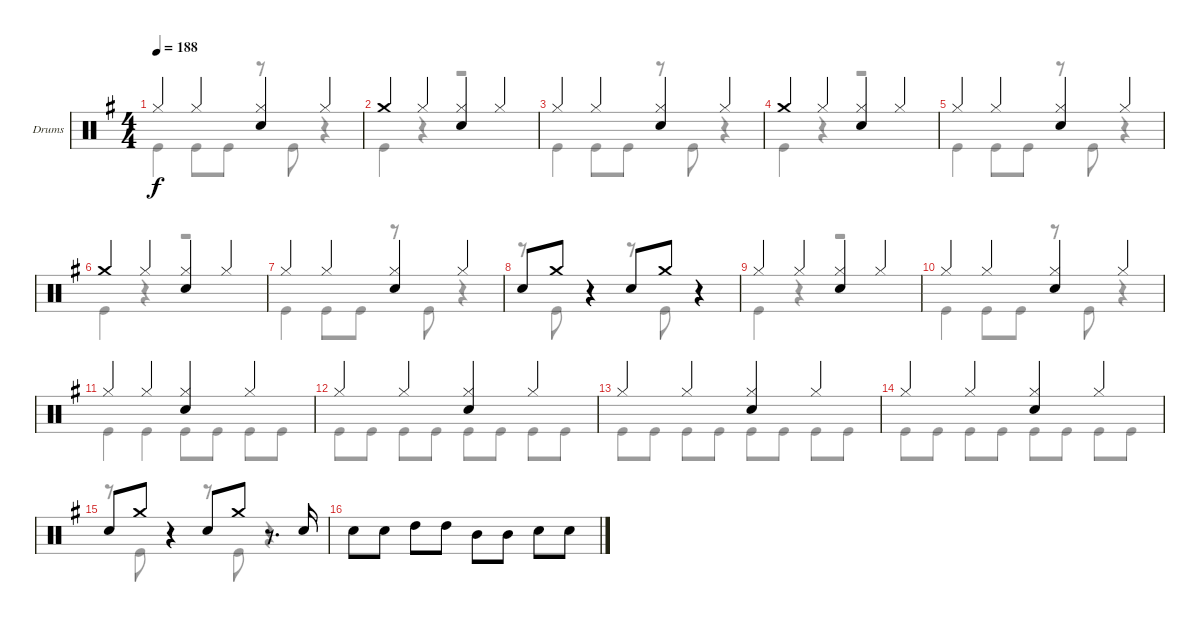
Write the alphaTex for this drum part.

\defaultSystemsLayout 4
\bracketExtendMode groupsimilarinstruments
\firstSystemTrackNameOrientation horizontal
\otherSystemsTrackNameOrientation horizontal
\track ("Lars" "Drums") {instrument percussion}
\staff {score}
\articulation defaults
\voice
\ts (4 4)
\tempo 188
\clef neutral
\ks eminor "Hi-Hat (closed)".4{dy f} "Hi-Hat (closed)".4
("Hi-Hat (closed)" "Snare (hit) 2").4 "Hi-Hat (closed)".4 |
"Crash medium (hit)".4 "Hi-Hat (closed)".4 ("Hi-Hat (closed)" "Snare (hit) 2").4 "Hi-Hat (closed)".4 |
"Hi-Hat (closed)".4 "Hi-Hat (closed)".4 ("Hi-Hat (closed)" "Snare (hit) 2").4 "Hi-Hat (closed)".4 |
"Crash medium (hit)".4 "Hi-Hat (closed)".4 ("Hi-Hat (closed)" "Snare (hit) 2").4 "Hi-Hat (closed)".4 |
"Hi-Hat (closed)".4 "Hi-Hat (closed)".4 ("Hi-Hat (closed)" "Snare (hit) 2").4 "Hi-Hat (closed)".4 |
"Crash medium (hit)".4 "Hi-Hat (closed)".4 ("Hi-Hat (closed)" "Snare (hit) 2").4 "Hi-Hat (closed)".4 |
"Hi-Hat (closed)".4 "Hi-Hat (closed)".4 ("Hi-Hat (closed)" "Snare (hit) 2").4 "Hi-Hat (closed)".4 |
"Snare (hit) 2".8 "Crash medium (hit)".8 r.4 "Snare (hit) 2".8 "Crash medium (hit)".8 r.4 |
"Hi-Hat (closed)".4 "Hi-Hat (closed)".4 ("Hi-Hat (closed)" "Snare (hit) 2").4 "Hi-Hat (closed)".4 |
"Hi-Hat (closed)".4 "Hi-Hat (closed)".4 ("Hi-Hat (closed)" "Snare (hit) 2").4 "Hi-Hat (closed)".4 |
"Hi-Hat (closed)".4 "Hi-Hat (closed)".4 ("Hi-Hat (closed)" "Snare (hit) 2").4 "Hi-Hat (closed)".4 |
"Hi-Hat (closed)".4 "Hi-Hat (closed)".4 ("Hi-Hat (closed)" "Snare (hit) 2").4 "Hi-Hat (closed)".4 |
"Hi-Hat (closed)".4 "Hi-Hat (closed)".4 ("Hi-Hat (closed)" "Snare (hit) 2").4 "Hi-Hat (closed)".4 |
"Hi-Hat (closed)".4 "Hi-Hat (closed)".4 ("Hi-Hat (closed)" "Snare (hit) 2").4 "Hi-Hat (closed)".4 |
"Snare (hit) 2".8 "Crash medium (hit)".8 r.4 "Snare (hit) 2".8 "Crash medium (hit)".8{beam split} r.8{d beam split} "Snare (hit) 2".16 |
"Snare (hit) 2".8 "Snare (hit) 2".8 "High Tom (hit)".8 "High Tom (hit)".8 "Mid Tom (hit)".8 "Mid Tom (hit)".8 "Snare (hit) 2".8 "Snare (hit) 2".8
\voice
\clef neutral
\ottava regular
\simile none
\ks eminor "Kick (hit)".4{dy f} "Kick (hit)".8 "Kick (hit)".8
r.8 "Kick (hit)".8 r.4 |
"Kick (hit)".4 r.4 r.2 |
"Kick (hit)".4 "Kick (hit)".8 "Kick (hit)".8 r.8 "Kick (hit)".8 r.4 |
"Kick (hit)".4 r.4 r.2 |
"Kick (hit)".4 "Kick (hit)".8 "Kick (hit)".8 r.8 "Kick (hit)".8 r.4 |
"Kick (hit)".4 r.4 r.2 |
"Kick (hit)".4 "Kick (hit)".8 "Kick (hit)".8 r.8 "Kick (hit)".8 r.4 |
r.8 "Kick (hit)".8 r.4 r.8 "Kick (hit)".8 r.4 |
"Kick (hit)".4 r.4 r.2 |
"Kick (hit)".4 "Kick (hit)".8 "Kick (hit)".8 r.8 "Kick (hit)".8 r.4 |
"Kick (hit)".4 "Kick (hit)".4 "Kick (hit)".8 "Kick (hit)".8 "Kick (hit)".8 "Kick (hit)".8 |
"Kick (hit)".8 "Kick (hit)".8 "Kick (hit)".8 "Kick (hit)".8 "Kick (hit)".8 "Kick (hit)".8 "Kick (hit)".8 "Kick (hit)".8 |
"Kick (hit)".8 "Kick (hit)".8 "Kick (hit)".8 "Kick (hit)".8 "Kick (hit)".8 "Kick (hit)".8 "Kick (hit)".8 "Kick (hit)".8 |
"Kick (hit)".8 "Kick (hit)".8 "Kick (hit)".8 "Kick (hit)".8 "Kick (hit)".8 "Kick (hit)".8 "Kick (hit)".8 "Kick (hit)".8 |
r.8 "Kick (hit)".8 r.4 r.8 "Kick (hit)".8 r.4 |
